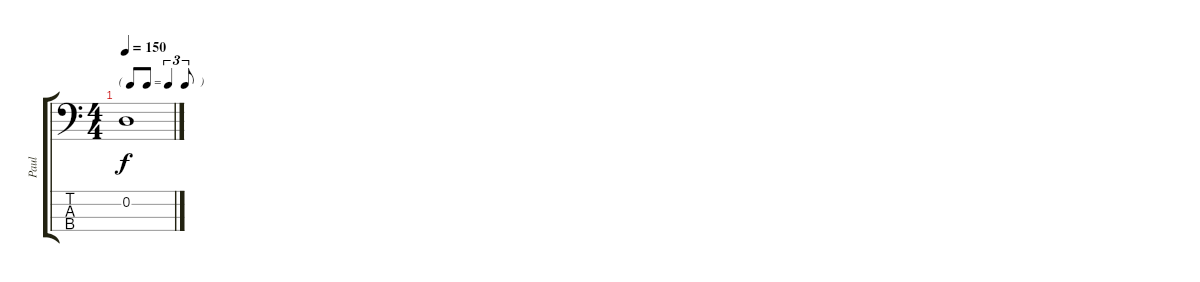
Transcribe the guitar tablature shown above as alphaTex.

\track ("Paul" "Paul") {instrument electricbasspick}
\staff {score tabs}
\tuning (G2 D2 A1 E1) {hide}
\ts (4 4)
\tf triplet8th
\tempo 150
\clef f4
\ks c
0.2.1{dy f}
